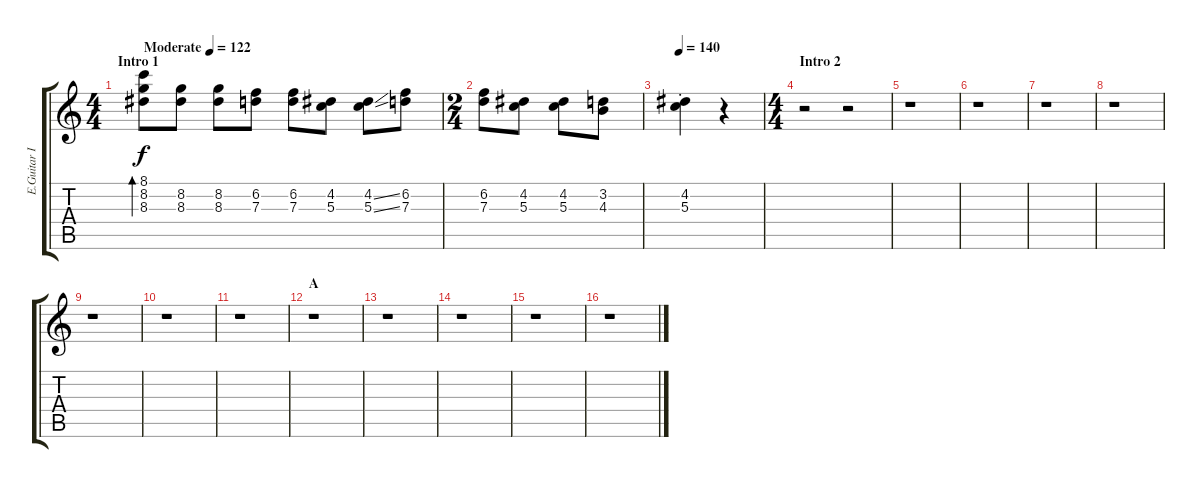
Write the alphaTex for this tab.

\track ("E.Guitar I (Taki) - Clean" "E.Guitar I") {instrument electricguitarclean}
\staff {score tabs}
\tuning (E4 B3 G3 D3 A2 E2) {hide}
\ts (4 4)
\section ("" "Intro 1")
\tempo (122 "Moderate")
\clef g2
\ks c
(8.1 8.2 8.3).8{bd 120 dy f instrument electricguitarclean} (8.2 8.3).8 (8.2 8.3).8 (6.2 7.3).8 (6.2 7.3).8 (4.2 5.3).8 (4.2{ss} 5.3{ss}).8 (6.2 7.3).8 |
\ts (2 4)
(6.2 7.3).8 (4.2 5.3).8 (4.2 5.3).8 (3.2 4.3).8 |
\tempo 140
(4.2{st} 5.3{st}).4 r.4 |
\ts (4 4)
\section ("" "Intro 2")
r.2 r.2 |
r.1 |
r.1 |
r.1 |
r.1 |
r.1 |
r.1 |
r.1 |
\section ("" "A")
r.1 |
r.1 |
r.1 |
r.1 |
r.1
